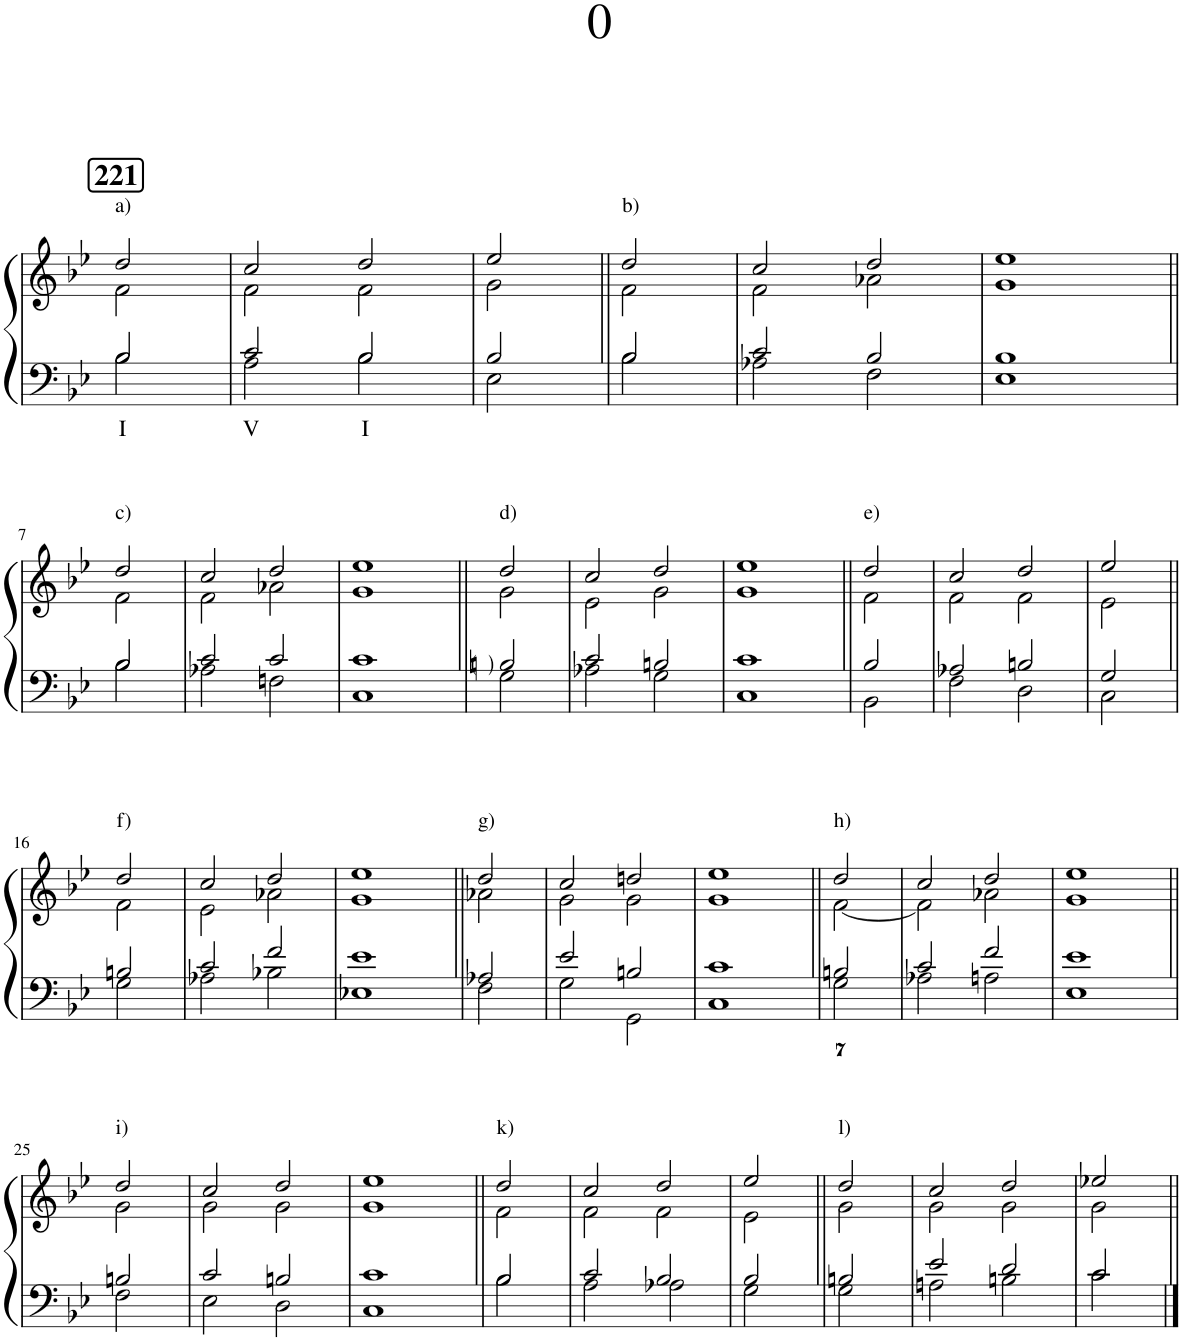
**kern	**text	**kern
*part1	*part1	*part1
*staff2	*staff2	*staff1
*I"Piano	*	*
*I'Pno.	*	*
*clefF4	*	*clefG2
*k[b-e-]	*	*k[b-e-]
*M2/4	*	*M2/4
!!LO:REH:place=s1:a:B:cj:fs=14:t=221
=1	=1	=1
!	!	!LO:TX:a:t=a)
!	!LO:LY:b	!
*^	*	*^
2B-/	2B-\	I	2dd/	2f\
=2	=2	=2	=2	=2
*M4/4	*	*	*M4/4	*
!	!	!LO:LY:b	!	!
2c/	2A\	V	2cc/	2f\
!	!	!LO:LY:b	!	!
2B-/	2B-\	I	2dd/	2f\
=3	=3	=3	=3	=3
*M2/4	*	*	*M2/4	*
2B-/	2E-\	.	2ee-/	2g\
=4||	=4||	=4||	=4||	=4||
*M2/4	*	*	*M2/4	*
!	!	!	!LO:TX:a:t=b)	!
2B-/	2B-\	.	2dd/	2f\
=5	=5	=5	=5	=5
*M4/4	*	*	*M4/4	*
2c/	2A-X\	.	2cc/	2f\
2B-/	2F\	.	2dd/	2a-X\
=6	=6	=6	=6	=6
*M4/4	*	*	*M4/4	*
1B-	1E-	.	1ee-	1g
!!LO:LB:g=z	!!
=7||	=7||	=7||	=7||	=7||
*M2/4	*	*	*M2/4	*
!	!	!	!LO:TX:a:t=c)	!
2B-/	2B-\	.	2dd/	2f\
=8	=8	=8	=8	=8
*M4/4	*	*	*M4/4	*
2c/	2A-X\	.	2cc/	2f\
2c/	2Fn\	.	2dd/	2a-X\
=9	=9	=9	=9	=9
1c	1C	.	1ee-	1g
=10||	=10||	=10||	=10||	=10||
*M2/4	*	*	*M2/4	*
!	!	!	!LO:TX:a:t=d)	!
2Bn/	2G\	.	2dd/	2g\
=11	=11	=11	=11	=11
*M4/4	*	*	*M4/4	*
2c/	2A-X\	.	2cc/	2e-\
2Bn/	2G\	.	2dd/	2g\
=12	=12	=12	=12	=12
1c	1C	.	1ee-	1g
=13||	=13||	=13||	=13||	=13||
*M2/4	*	*	*M2/4	*
!	!	!	!LO:TX:a:t=e)	!
2B-/	2BB-\	.	2dd/	2f\
=14	=14	=14	=14	=14
*M4/4	*	*	*M4/4	*
2A-X/	2F\	.	2cc/	2f\
2Bn/	2D\	.	2dd/	2f\
=15	=15	=15	=15	=15
*M2/4	*	*	*M2/4	*
2G/	2C\	.	2ee-/	2e-\
!!LO:LB:g=z	!!
=16||	=16||	=16||	=16||	=16||
*M2/4	*	*	*M2/4	*
!	!	!	!LO:TX:a:t=f)	!
2Bn/	2G\	.	2dd/	2f\
=17	=17	=17	=17	=17
*M4/4	*	*	*M4/4	*
2c/	2A-X\	.	2cc/	2e-\
2f/	2B-X\	.	2dd/	2a-X\
=18	=18	=18	=18	=18
1e-	1E-X	.	1ee-	1g
=19||	=19||	=19||	=19||	=19||
*M2/4	*	*	*M2/4	*
!	!	!	!LO:TX:a:t=g)	!
2A-X/	2F\	.	2dd/	2a-X\
=20	=20	=20	=20	=20
*M4/4	*	*	*M4/4	*
2e-/	2G\	.	2cc/	2g\
2Bn/	2GG\	.	2ddn/	2g\
=21	=21	=21	=21	=21
1c	1C	.	1ee-	1g
=22||	=22||	=22||	=22||	=22||
*M2/4	*	*	*M2/4	*
!	!	!	!LO:TX:a:t=h)	!
2Bn/	2G\	.	2dd/	[2f\
=23	=23	=23	=23	=23
*M4/4	*	*	*M4/4	*
2c/	2A-X\	.	2cc/	2f\]
2f/	2An\	.	2dd/	2a-X\
=24	=24	=24	=24	=24
1e-	1E-	.	1ee-	1g
!!LO:LB:g=z	!!
=25||	=25||	=25||	=25||	=25||
*M2/4	*	*	*M2/4	*
!	!	!	!LO:TX:a:t=i)	!
2Bn/	2F\	.	2dd/	2g\
=26	=26	=26	=26	=26
*M4/4	*	*	*M4/4	*
2c/	2E-\	.	2cc/	2g\
2Bn/	2D\	.	2dd/	2g\
=27	=27	=27	=27	=27
1c	1C	.	1ee-	1g
=28||	=28||	=28||	=28||	=28||
*M2/4	*	*	*M2/4	*
!	!	!	!LO:TX:a:t=k)	!
2B-/	2B-\	.	2dd/	2f\
=29	=29	=29	=29	=29
*M4/4	*	*	*M4/4	*
2c/	2A\	.	2cc/	2f\
2B-/	2A-X\	.	2dd/	2f\
=30	=30	=30	=30	=30
*M2/4	*	*	*M2/4	*
2B-/	2G\	.	2ee-/	2e-\
=31||	=31||	=31||	=31||	=31||
!	!	!	!LO:TX:a:t=l)	!
2Bn/	2G\	.	2dd/	2g\
=32	=32	=32	=32	=32
*M4/4	*	*	*M4/4	*
2e-/	2An\	.	2cc/	2g\
2d/	2Bn\	.	2dd/	2g\
=33	=33	=33	=33	=33
*M2/4	*	*	*M2/4	*
2c/	2c\	.	2ee-X/	2g\
*v	*v	*	*	*
*	*	*v	*v
=||	=||	=||
*-	*-	*-
